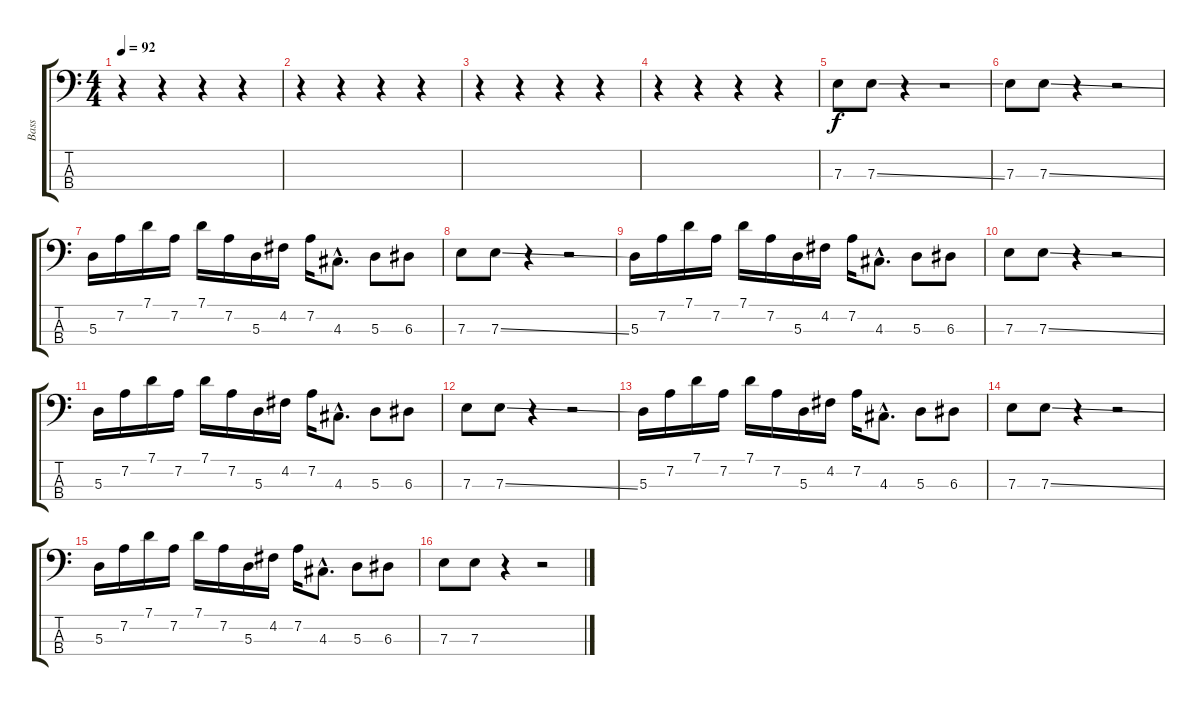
\track ("Bass" "Bass") {instrument electricbassfinger}
\staff {score tabs}
\tuning (G2 D2 A1 E1) {hide}
\ts (4 4)
\tempo 92
\clef f4
\ks c
r.4{dy f instrument electricbassfinger} r.4 r.4 r.4 |
r.4 r.4 r.4 r.4 |
r.4 r.4 r.4 r.4 |
r.4 r.4 r.4 r.4 |
7.3.8 7.3{ss}.8 r.4 r.2 |
7.3.8 7.3{ss}.8 r.4 r.2 |
5.3.16 7.2.16 7.1.16 7.2.16 7.1.16 7.2.16 5.3.16 4.2.16 7.2.16 4.3{hac}.8{d} 5.3.8 6.3.8 |
7.3.8 7.3{ss}.8 r.4 r.2 |
5.3.16 7.2.16 7.1.16 7.2.16 7.1.16 7.2.16 5.3.16 4.2.16 7.2.16 4.3{hac}.8{d} 5.3.8 6.3.8 |
7.3.8 7.3{ss}.8 r.4 r.2 |
5.3.16 7.2.16 7.1.16 7.2.16 7.1.16 7.2.16 5.3.16 4.2.16 7.2.16 4.3{hac}.8{d} 5.3.8 6.3.8 |
7.3.8 7.3{ss}.8 r.4 r.2 |
5.3.16 7.2.16 7.1.16 7.2.16 7.1.16 7.2.16 5.3.16 4.2.16 7.2.16 4.3{hac}.8{d} 5.3.8 6.3.8 |
7.3.8 7.3{ss}.8 r.4 r.2 |
5.3.16 7.2.16 7.1.16 7.2.16 7.1.16 7.2.16 5.3.16 4.2.16 7.2.16 4.3{hac}.8{d} 5.3.8 6.3.8 |
7.3.8 7.3{ss}.8 r.4 r.2
